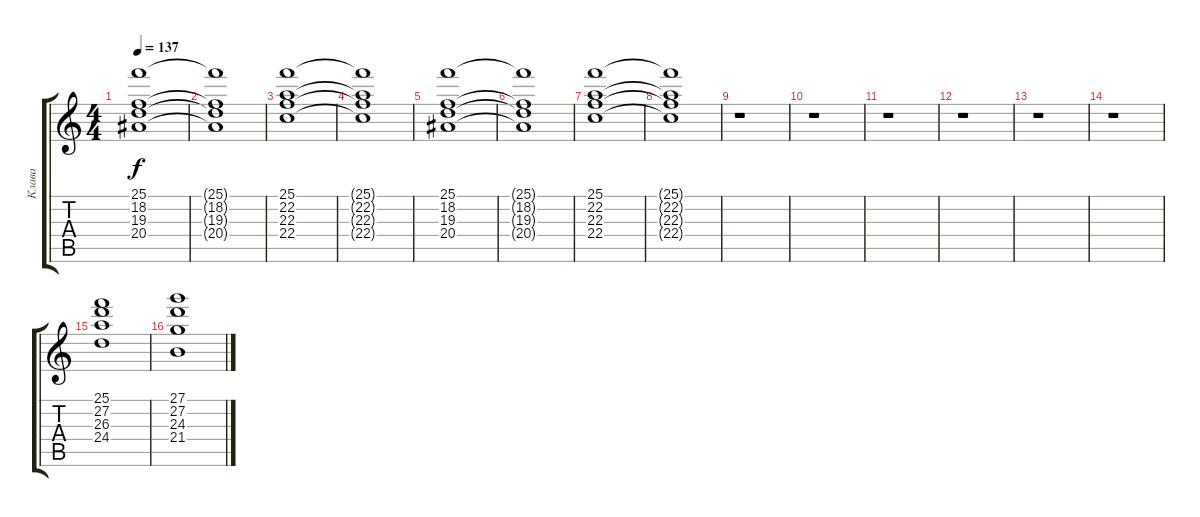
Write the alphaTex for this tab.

\track ("Клава" "Клава") {instrument stringensemble1}
\staff {score tabs}
\tuning (E4 B3 G3 D3 A2 E2) {hide}
\ts (4 4)
\tempo 137
\clef g2
\ks c
(25.1 18.2 19.3 20.4).1{dy f} |
(25.1{t} 18.2{t} 19.3{t} 20.4{t}).1 |
(25.1 22.2 22.3 22.4).1 |
(25.1{t} 22.2{t} 22.3{t} 22.4{t}).1 |
(25.1 18.2 19.3 20.4).1 |
(25.1{t} 18.2{t} 19.3{t} 20.4{t}).1 |
(25.1 22.2 22.3 22.4).1 |
(25.1{t} 22.2{t} 22.3{t} 22.4{t}).1 |
r.1 |
r.1 |
r.1 |
r.1 |
r.1 |
r.1 |
(25.1 27.2 26.3 24.4).1 |
(27.1 27.2 24.3 21.4).1
